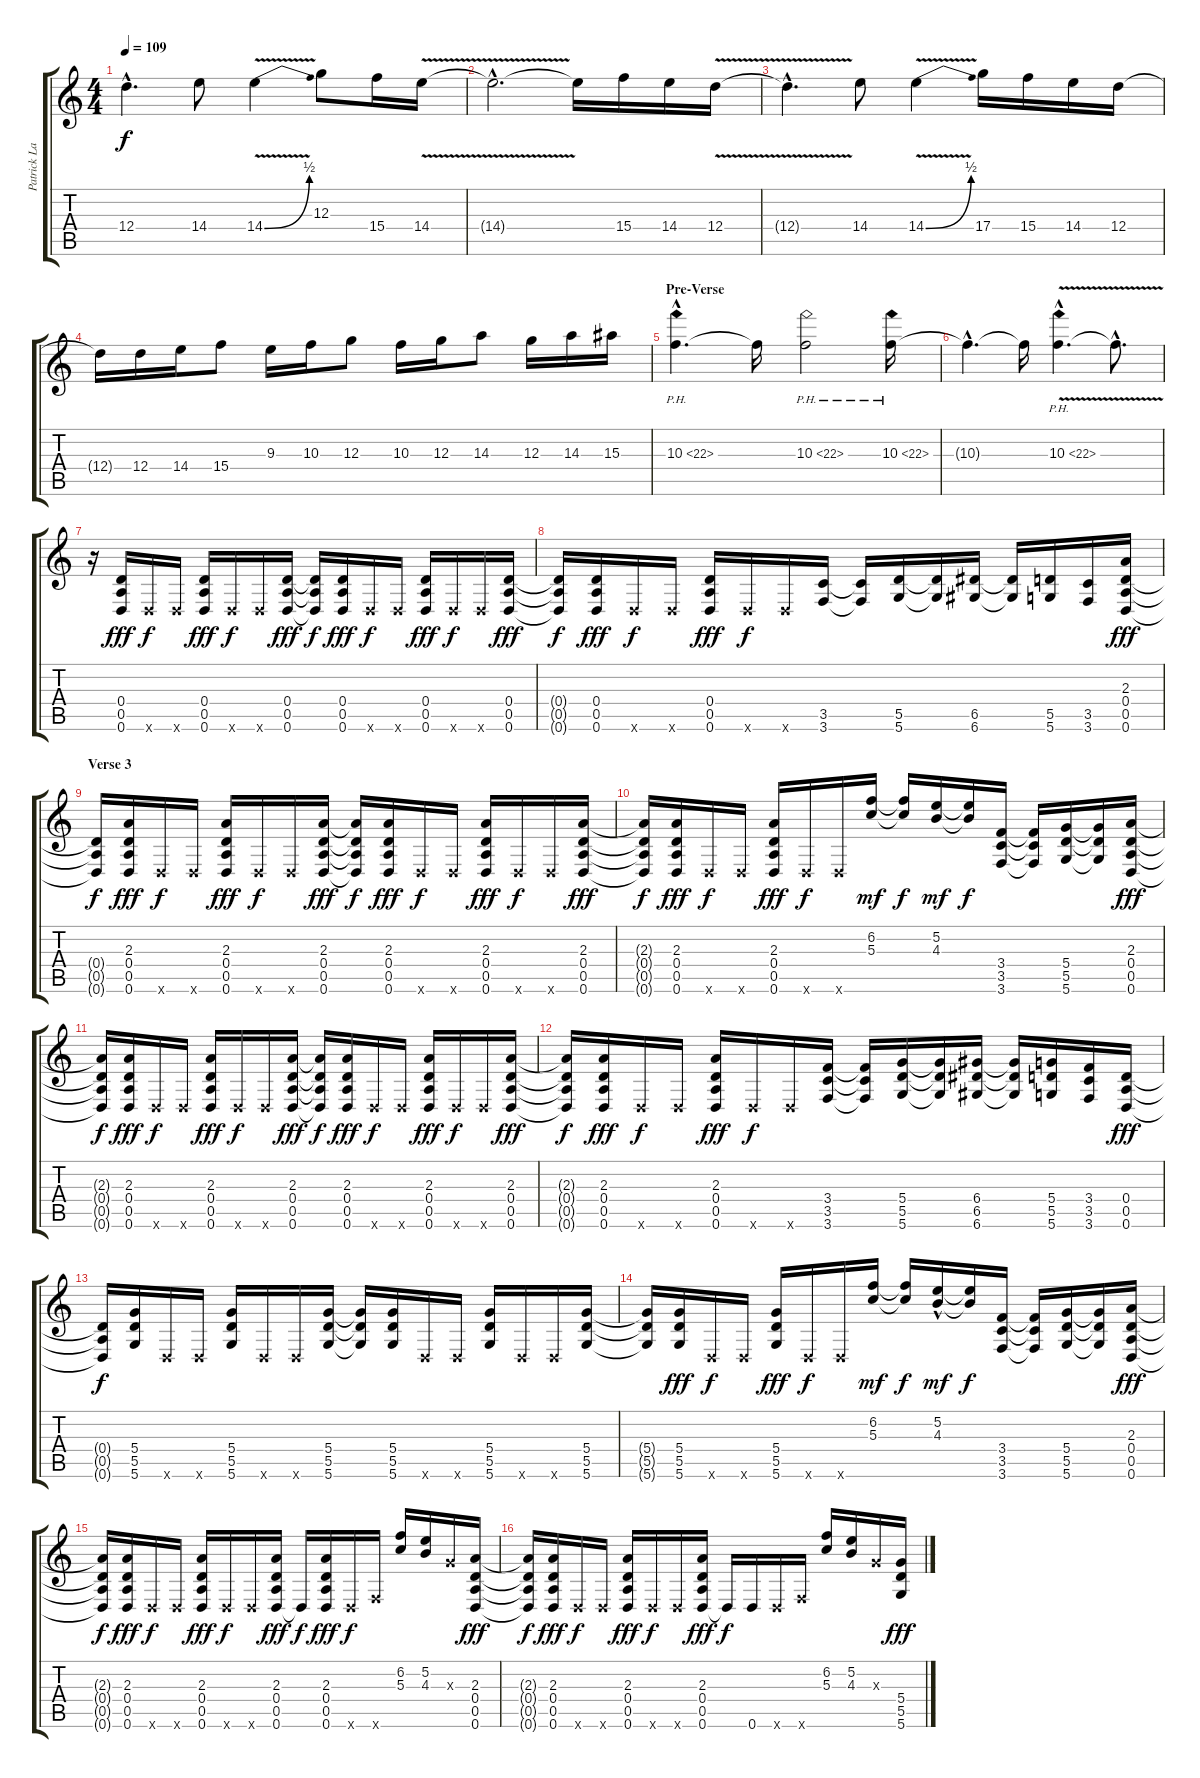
\track ("Patrick Lachman" "Patrick La") {instrument distortionguitar}
\staff {score tabs}
\tuning (E4 B3 G3 D3 A2 D2) {hide}
\ts (4 4)
\tempo 109
\clef g2
\ks c
12.4{hac t}.4{d dy f} 14.4.8 14.4{be (bend 0 0 60 2) v}.4 12.3.8 15.4.16 14.4{v}.16 |
14.4{hac t}.2{d} 14.4{t}.16 15.4.16 14.4.16 12.4{v}.16 |
12.4{hac t}.4{d} 14.4.8 14.4{be (bend 0 0 60 2) v}.4 17.4.16 15.4.16 14.4.16 12.4.16 |
12.4{t}.16 12.4.16 14.4.16 15.4.8 9.3.16 10.3.16 12.3.8 10.3.16 12.3.16 14.3.8 12.3.16 14.3.16 15.3.16 |
\section ("" "Pre-Verse")
10.3{ph 12 hac}.4{d} 10.3{t}.16 10.3{ph 12}.2 10.3{ph 12}.16 |
10.3{hac t}.4{d} 10.3{t}.16 10.3{ph 12 v hac}.4{d} 10.3{hac t}.8{d} |
r.16 (0.4 0.5 0.6).16{dy fff} 0.6{x}.16{dy f} 0.6{x}.16 (0.4 0.5 0.6).16{dy fff} 0.6{x}.16{dy f} 0.6{x}.16 (0.4 0.5 0.6).16{dy fff} (0.4{t} 0.5{t} 0.6{t}).16{dy f} (0.4 0.5 0.6).16{dy fff} 0.6{x}.16{dy f} 0.6{x}.16 (0.4 0.5 0.6).16{dy fff} 0.6{x}.16{dy f} 0.6{x}.16 (0.4 0.5 0.6).16{dy fff} |
(0.4{t} 0.5{t} 0.6{t}).16{dy f} (0.4 0.5 0.6).16{dy fff} 0.6{x}.16{dy f} 0.6{x}.16 (0.4 0.5 0.6).16{dy fff} 0.6{x}.16{dy f} 0.6{x}.16 (3.5 3.6).16 (3.5{t} 3.6{t}).16 (5.5 5.6).16 (5.5{t} 5.6{t}).16 (6.5 6.6).16 (6.5{t} 6.6{t}).16 (5.5 5.6).16 (3.5 3.6).16 (2.3 0.4 0.5 0.6).16{dy fff} |
\section ("" "Verse 3")
(0.4{t} 0.5{t} 0.6{t}).16{dy f} (2.3 0.4 0.5 0.6).16{dy fff} 0.6{x}.16{dy f} 0.6{x}.16 (2.3 0.4 0.5 0.6).16{dy fff} 0.6{x}.16{dy f} 0.6{x}.16 (2.3 0.4 0.5 0.6).16{dy fff} (2.3{t} 0.4{t} 0.5{t} 0.6{t}).16{dy f} (2.3 0.4 0.5 0.6).16{dy fff} 0.6{x}.16{dy f} 0.6{x}.16 (2.3 0.4 0.5 0.6).16{dy fff} 0.6{x}.16{dy f} 0.6{x}.16 (2.3 0.4 0.5 0.6).16{dy fff} |
(2.3{t} 0.4{t} 0.5{t} 0.6{t}).16{dy f} (2.3 0.4 0.5 0.6).16{dy fff} 0.6{x}.16{dy f} 0.6{x}.16 (2.3 0.4 0.5 0.6).16{dy fff} 0.6{x}.16{dy f} 0.6{x}.16 (6.2 5.3).16{dy mf} (6.2{t} 5.3{t}).16{dy f} (5.2 4.3).16{dy mf} (5.2{t} 4.3{t}).16{dy f} (3.4 3.5 3.6).16 (3.4{t} 3.5{t} 3.6{t}).16 (5.4 5.5 5.6).16 (5.4{t} 5.5{t} 5.6{t}).16 (2.3 0.4 0.5 0.6).16{dy fff} |
(2.3{t} 0.4{t} 0.5{t} 0.6{t}).16{dy f} (2.3 0.4 0.5 0.6).16{dy fff} 0.6{x}.16{dy f} 0.6{x}.16 (2.3 0.4 0.5 0.6).16{dy fff} 0.6{x}.16{dy f} 0.6{x}.16 (2.3 0.4 0.5 0.6).16{dy fff} (2.3{t} 0.4{t} 0.5{t} 0.6{t}).16{dy f} (2.3 0.4 0.5 0.6).16{dy fff} 0.6{x}.16{dy f} 0.6{x}.16 (2.3 0.4 0.5 0.6).16{dy fff} 0.6{x}.16{dy f} 0.6{x}.16 (2.3 0.4 0.5 0.6).16{dy fff} |
(2.3{t} 0.4{t} 0.5{t} 0.6{t}).16{dy f} (2.3 0.4 0.5 0.6).16{dy fff} 0.6{x}.16{dy f} 0.6{x}.16 (2.3 0.4 0.5 0.6).16{dy fff} 0.6{x}.16{dy f} 0.6{x}.16 (3.4 3.5 3.6).16 (3.4{t} 3.5{t} 3.6{t}).16 (5.4 5.5 5.6).16 (5.4{t} 5.5{t} 5.6{t}).16 (6.4 6.5 6.6).16 (6.4{t} 6.5{t} 6.6{t}).16 (5.4 5.5 5.6).16 (3.4 3.5 3.6).16 (0.4 0.5 0.6).16{dy fff} |
(0.4{t} 0.5{t} 0.6{t}).16{dy f} (5.4 5.5 5.6).16 0.6{x}.16 0.6{x}.16 (5.4 5.5 5.6).16 0.6{x}.16 0.6{x}.16 (5.4 5.5 5.6).16 (5.4{t} 5.5{t} 5.6{t}).16 (5.4 5.5 5.6).16 0.6{x}.16 0.6{x}.16 (5.4 5.5 5.6).16 0.6{x}.16 0.6{x}.16 (5.4 5.5 5.6).16 |
(5.4{t} 5.5{t} 5.6{t}).16 (5.4 5.5 5.6).16{dy fff} 0.6{x}.16{dy f} 0.6{x}.16 (5.4 5.5 5.6).16{dy fff} 0.6{x}.16{dy f} 0.6{x}.16 (6.2 5.3).16{dy mf} (6.2{t} 5.3{t}).16{dy f} (5.2{hac} 4.3).16{dy mf} (5.2{t} 4.3{t}).16{dy f} (3.4 3.5 3.6).16 (3.4{t} 3.5{t} 3.6{t}).16 (5.4 5.5 5.6).16 (5.4{t} 5.5{t} 5.6{t}).16 (2.3 0.4 0.5 0.6).16{dy fff} |
(2.3{t} 0.4{t} 0.5{t} 0.6{t}).16{dy f} (2.3 0.4 0.5 0.6).16{dy fff} 0.6{x}.16{dy f} 0.6{x}.16 (2.3 0.4 0.5 0.6).16{dy fff} 0.6{x}.16{dy f} 0.6{x}.16 (2.3 0.4 0.5 0.6).16{dy fff} 0.6{t}.16{dy f} (2.3 0.4 0.5 0.6).16{dy fff} 0.6{x}.16{dy f} 3.6{x}.16 (6.2 5.3).16 (5.2 4.3).16 0.3{x}.16 (2.3 0.4 0.5 0.6).16{dy fff} |
(2.3{t} 0.4{t} 0.5{t} 0.6{t}).16{dy f} (2.3 0.4 0.5 0.6).16{dy fff} 0.6{x}.16{dy f} 0.6{x}.16 (2.3 0.4 0.5 0.6).16{dy fff} 0.6{x}.16{dy f} 0.6{x}.16 (2.3 0.4 0.5 0.6).16{dy fff} 0.6{t}.16{dy f} 0.6.16 0.6{x}.16 3.6{x}.16 (6.2 5.3).16 (5.2 4.3).16 0.3{x}.16 (5.4 5.5 5.6).16{dy fff}
